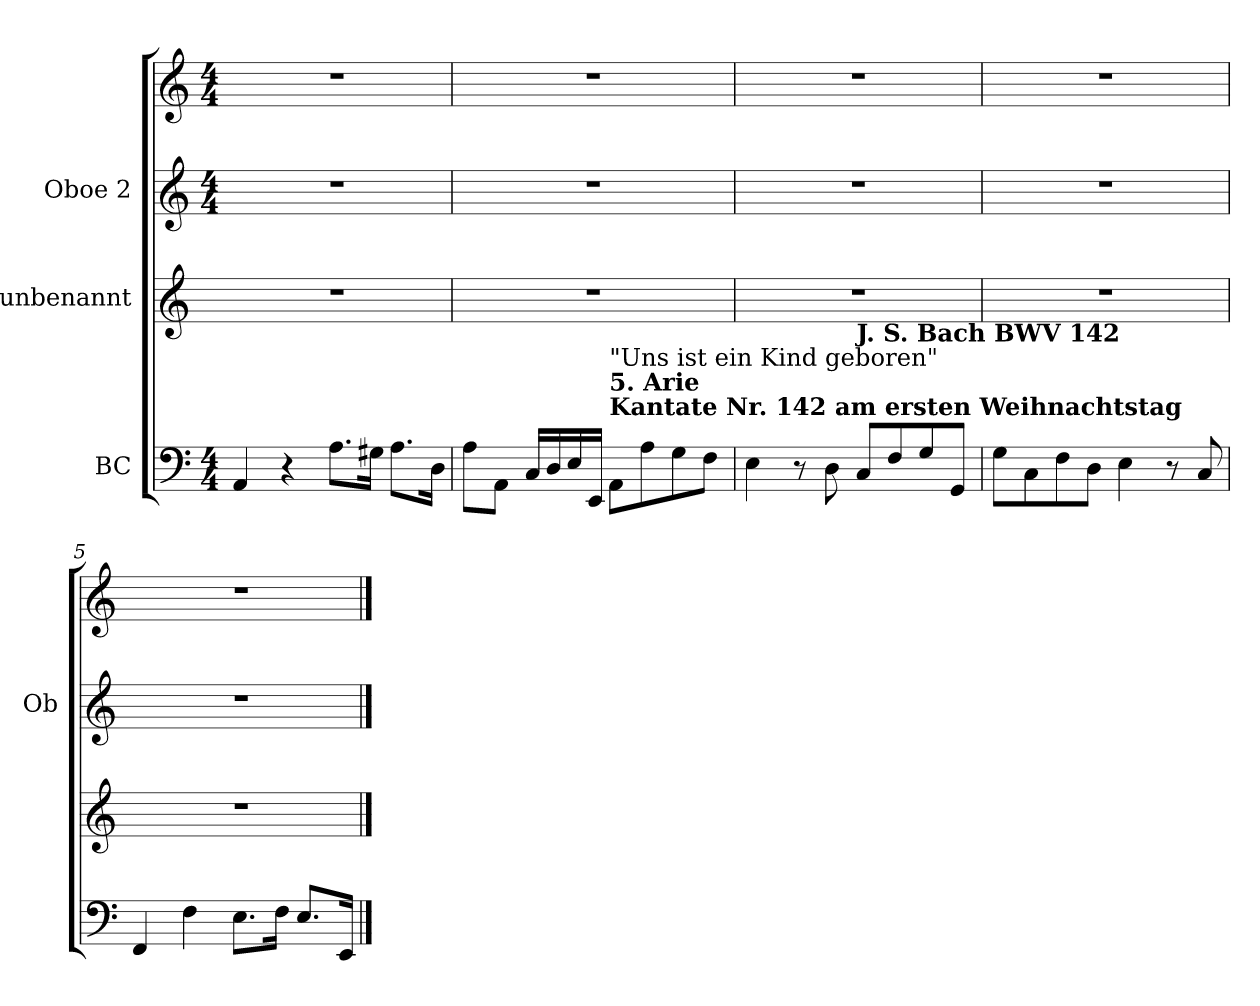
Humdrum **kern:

**kern	**kern	**kern	**kern
*part3	*part2	*part1	*part1
*staff4	*staff3	*staff2	*staff1
*I"BC	*I"unbenannt	*I"Oboe 2	*
*	*	*I'Ob	*
*clefF4	*clefG2	*clefG2	*clefG2
*	*ITrd-7c-12	*	*
*k[]	*k[]	*k[]	*k[]
*M4/4	*	*M4/4	*M4/4
=1	=1	=1	=1
4AA/	1r	1r	1r
4r	.	.	.
8.A\L	.	.	.
16G#X\Jk	.	.	.
8.A\L	.	.	.
16D\Jk	.	.	.
=2	=2	=2	=2
8A\L	1r	1r	1r
8AA\J	.	.	.
16C/LL	.	.	.
16D/	.	.	.
16E/	.	.	.
16EE/JJ	.	.	.
!LO:TX:a:B:t=Kantate Nr. 142 am ersten Weihnachtstag	!	!	!
!LO:TX:a:B:t=5. Arie	!	!	!
!LO:TX:a:t="Uns ist ein Kind geboren"	!	!	!
8AA\L	.	.	.
8A\	.	.	.
8G\	.	.	.
8F\J	.	.	.
=3	=3	=3	=3
4E\	1r	1r	1r
8r	.	.	.
8D\	.	.	.
!LO:TX:a:B:t=J. S. Bach BWV 142	!	!	!
8C/L	.	.	.
8F/	.	.	.
8G/	.	.	.
8GG/J	.	.	.
!!LO:LB:g=z
=4	=4	=4	=4
8G\L	1r	1r	1r
8C\	.	.	.
8F\	.	.	.
8D\J	.	.	.
4E\	.	.	.
8r	.	.	.
8C/	.	.	.
=5	=5	=5	=5
4FF/	1r	1r	1r
4F\	.	.	.
8.E\L	.	.	.
16F\Jk	.	.	.
8.E/L	.	.	.
16EE/Jk	.	.	.
==	==	==	==
*-	*-	*-	*-
